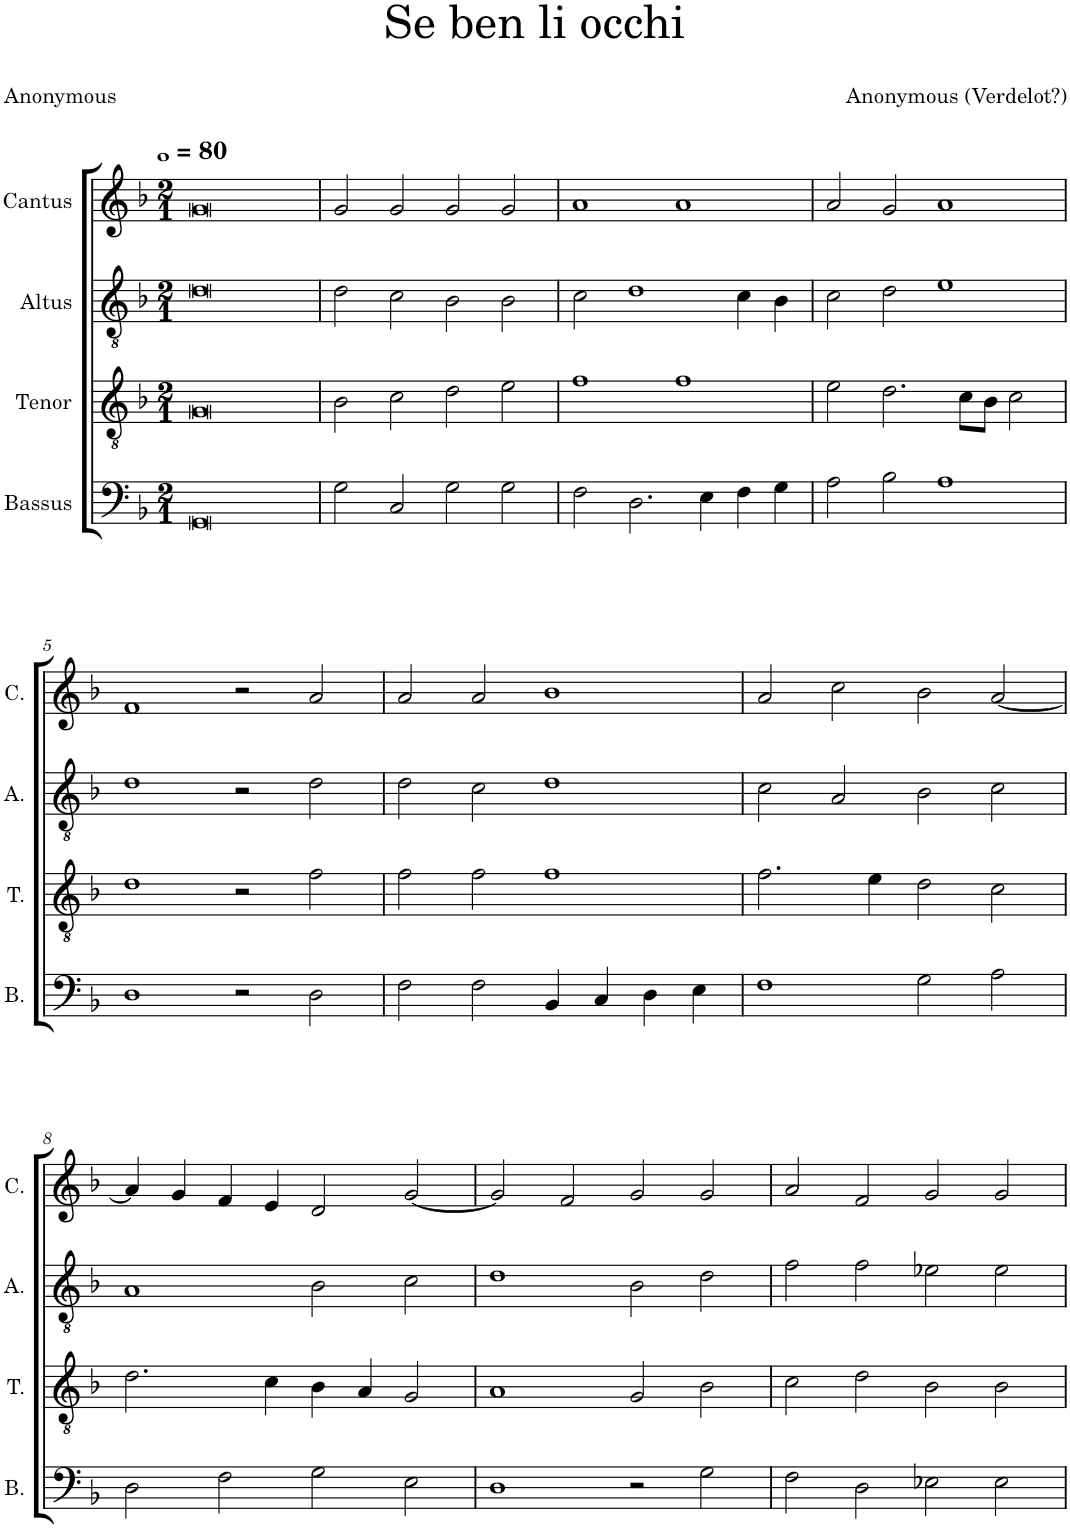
**kern	**kern	**kern	**kern
*part4	*part3	*part2	*part1
*staff4	*staff3	*staff2	*staff1
*I"Bassus	*I"Tenor	*I"Altus	*I"Cantus
*I'B.	*I'T.	*I'A.	*I'C.
*clefF4	*clefGv2	*clefGv2	*clefG2
*k[b-]	*k[b-]	*k[b-]	*k[b-]
*M2/1	*M2/1	*M2/1	*M2/1
*MM320	*MM320	*MM320	*MM320
=1	=1	=1	=1
0GG	0G	0d	0g
=2	=2	=2	=2
2G\	2B-\	2d\	2g/
2C/	2c\	2c\	2g/
2G\	2d\	2B-\	2g/
2G\	2e\	2B-\	2g/
=3	=3	=3	=3
2F\	1f	2c\	1a
2.D\	.	1d	.
.	1f	.	1a
4E\	.	.	.
4F\	.	4c\	.
4G\	.	4B-\	.
=4	=4	=4	=4
2A\	2e\	2c\	2a/
2B-\	2.d\	2d\	2g/
1A	.	1e	1a
.	8c\L	.	.
.	8B-\J	.	.
.	2c\	.	.
!!LO:LB:g=z
=5	=5	=5	=5
1D	1d	1d	1f
2r	2r	2r	2r
2D\	2f\	2d\	2a/
=6	=6	=6	=6
2F\	2f\	2d\	2a/
2F\	2f\	2c\	2a/
4BB-/	1f	1d	1b-
4C/	.	.	.
4D\	.	.	.
4E\	.	.	.
=7	=7	=7	=7
1F	2.f\	2c\	2a/
.	.	2A/	2cc\
.	4e\	.	.
2G\	2d\	2B-\	2b-\
2A\	2c\	2c\	[2a/
!!LO:LB:g=z
=8	=8	=8	=8
2D\	2.d\	1A	4a/]
.	.	.	4g/
2F\	.	.	4f/
.	4c\	.	4e/
2G\	4B-\	2B-\	2d/
.	4A/	.	.
2E\	2G/	2c\	[2g/
=9	=9	=9	=9
1D	1A	1d	2g/]
.	.	.	2f/
2r	2G/	2B-\	2g/
2G\	2B-\	2d\	2g/
=10	=10	=10	=10
2F\	2c\	2f\	2a/
2D\	2d\	2f\	2f/
2E-X\	2B-\	2e-X\	2g/
2E-\	2B-\	2e-\	2g/
=	=	=	=
*-	*-	*-	*-
